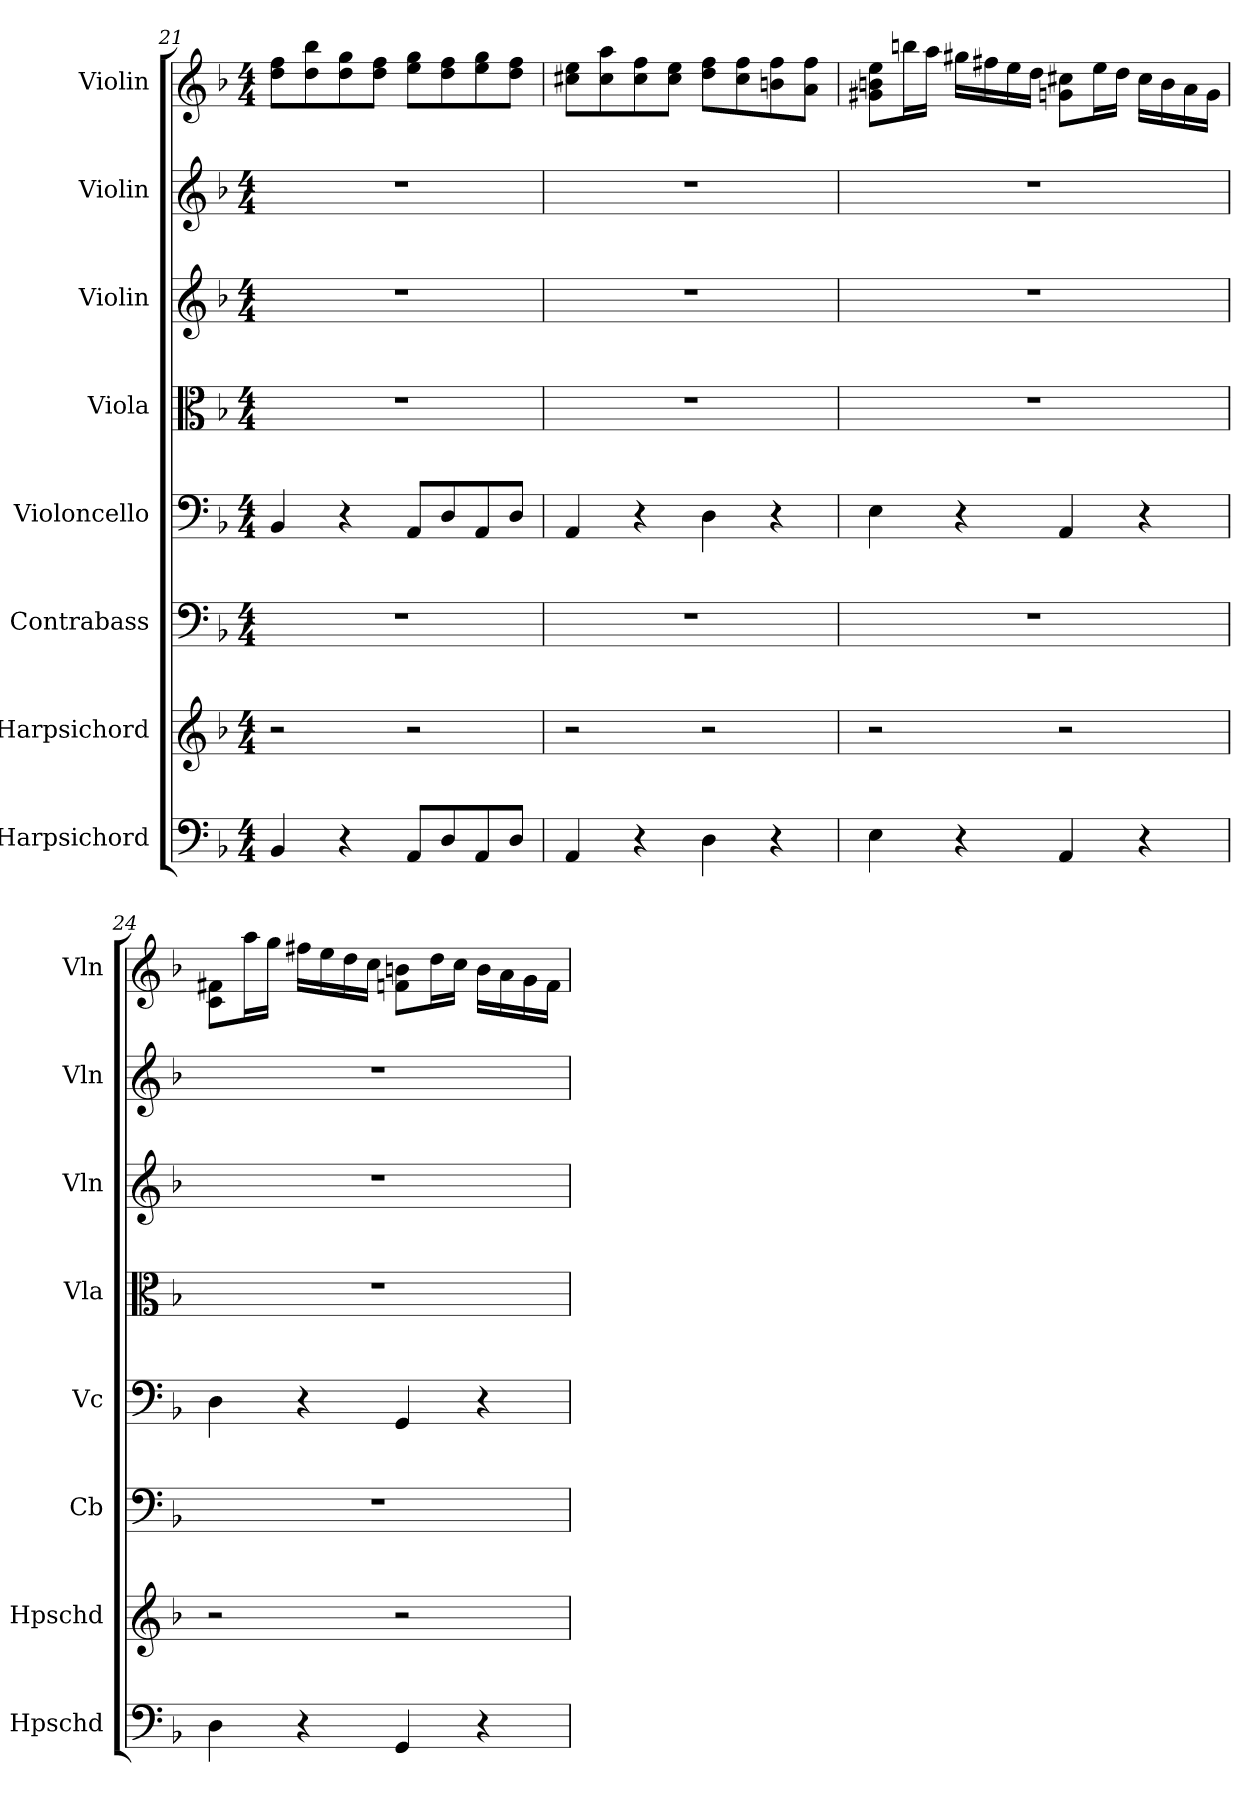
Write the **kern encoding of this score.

**kern	**kern	**kern	**kern	**kern	**kern	**kern	**kern
*part8	*part7	*part6	*part5	*part4	*part3	*part2	*part1
*staff8	*staff7	*staff6	*staff5	*staff4	*staff3	*staff2	*staff1
*I"Harpsichord	*I"Harpsichord	*I"Contrabass	*I"Violoncello	*I"Viola	*I"Violin	*I"Violin	*I"Violin
*I'Hpschd	*I'Hpschd	*I'Cb	*I'Vc	*I'Vla	*I'Vln	*I'Vln	*I'Vln
*clefF4	*clefG2	*clefF4	*clefF4	*clefC3	*clefG2	*clefG2	*clefG2
*k[b-]	*k[b-]	*k[b-]	*k[b-]	*k[b-]	*k[b-]	*k[b-]	*k[b-]
*M4/4	*M4/4	*M4/4	*M4/4	*M4/4	*M4/4	*M4/4	*M4/4
=21	=21	=21	=21	=21	=21	=21	=21
4BB-/	2r	1r	4BB-/	1r	1r	1r	8dd\ 8ff\L
.	.	.	.	.	.	.	8dd\ 8bb-\
4r	.	.	4r	.	.	.	8dd\ 8gg\
.	.	.	.	.	.	.	8dd\ 8ff\J
8AA/L	2r	.	8AA/L	.	.	.	8ee\ 8gg\L
8D/	.	.	8D/	.	.	.	8dd\ 8ff\
8AA/	.	.	8AA/	.	.	.	8ee\ 8gg\
8D/J	.	.	8D/J	.	.	.	8dd\ 8ff\J
=22	=22	=22	=22	=22	=22	=22	=22
4AA/	2r	1r	4AA/	1r	1r	1r	8cc#X\ 8ee\L
.	.	.	.	.	.	.	8cc#\ 8aa\
4r	.	.	4r	.	.	.	8cc#\ 8ff\
.	.	.	.	.	.	.	8cc#\ 8ee\J
4D\	2r	.	4D\	.	.	.	8dd\ 8ff\L
.	.	.	.	.	.	.	8cc#\ 8ff\
4r	.	.	4r	.	.	.	8bn\ 8ff\
.	.	.	.	.	.	.	8a\ 8ff\J
=23	=23	=23	=23	=23	=23	=23	=23
4E\	2r	1r	4E\	1r	1r	1r	8g#X\ 8bn\ 8ee\L
.	.	.	.	.	.	.	16bbn\L
.	.	.	.	.	.	.	16aa\JJ
4r	.	.	4r	.	.	.	16gg#X\LL
.	.	.	.	.	.	.	16ff#X\
.	.	.	.	.	.	.	16ee\
.	.	.	.	.	.	.	16dd\JJ
4AA/	2r	.	4AA/	.	.	.	8gn\ 8cc#X\L
.	.	.	.	.	.	.	16ee\L
.	.	.	.	.	.	.	16dd\JJ
4r	.	.	4r	.	.	.	16cc#\LL
.	.	.	.	.	.	.	16b\
.	.	.	.	.	.	.	16a\
.	.	.	.	.	.	.	16g\JJ
=24	=24	=24	=24	=24	=24	=24	=24
4D\	2r	1r	4D\	1r	1r	1r	8c\ 8f#X\L
.	.	.	.	.	.	.	16aa\L
.	.	.	.	.	.	.	16gg\JJ
4r	.	.	4r	.	.	.	16ff#X\LL
.	.	.	.	.	.	.	16ee\
.	.	.	.	.	.	.	16dd\
.	.	.	.	.	.	.	16cc\JJ
4GG/	2r	.	4GG/	.	.	.	8fn\ 8bn\L
.	.	.	.	.	.	.	16dd\L
.	.	.	.	.	.	.	16cc\JJ
4r	.	.	4r	.	.	.	16b\LL
.	.	.	.	.	.	.	16a\
.	.	.	.	.	.	.	16g\
.	.	.	.	.	.	.	16f\JJ
=	=	=	=	=	=	=	=
*-	*-	*-	*-	*-	*-	*-	*-
